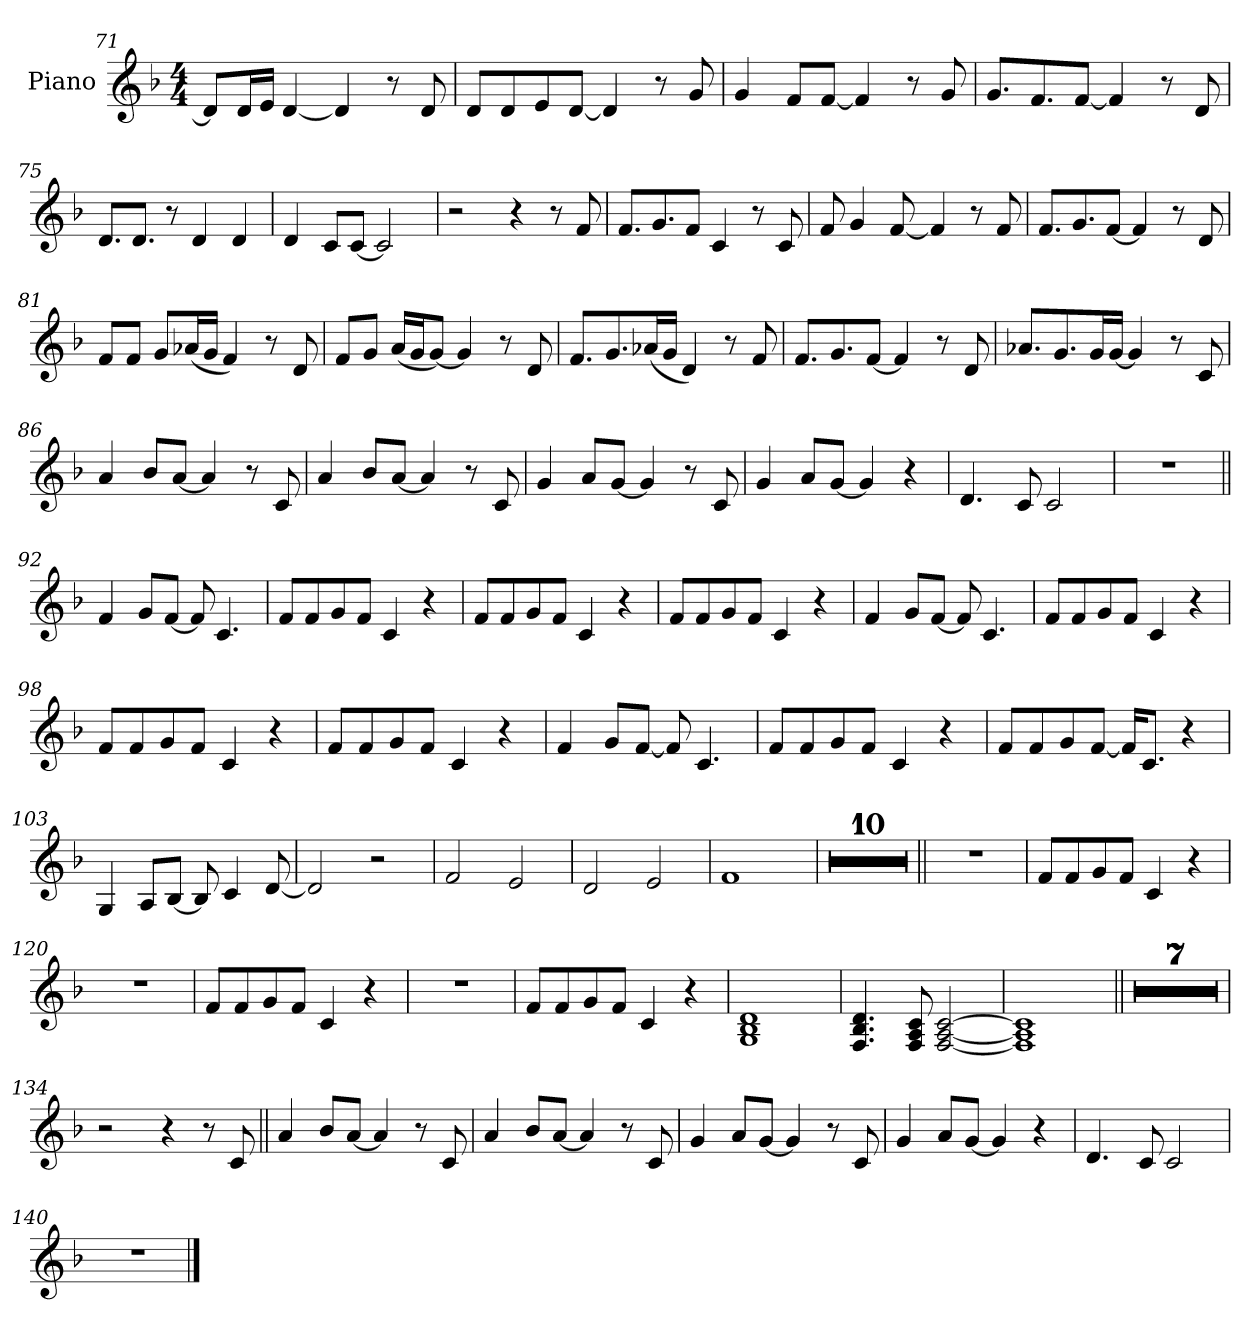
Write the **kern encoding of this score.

**kern
*part1
*staff1
*I"Piano
*I'Pno.
*clefG2
*k[b-]
*M4/4
=71
8dL]
16dL
16eJJ
[4d
4d]
8r
8d
=72
8dL
8d
8e
[8dJ
4d]
8r
8g
=73
4g
8fL
[>8fJ
4f]
8r
8g
=74
8.gL
8.f
[>8fJ
4f]
8r
8d
=75
8.dL
8.dJ
8r
4d
4d
=76
4d
8cL
[8cJ
2c]
=77
2r
4r
8r
8f
=78
8.fL
8.g
8fJ
4c
8r
8c
=79
8f
4g
[>8f
4f]
8r
8f
=80
8.fL
8.g
[>8fJ
4f]
8r
8d
=81
8fL
8fJ
8gL
(>16a-XL
16gJJ
4f)
8r
8d
=82
8fL
8gJ
(16aLL
16gJ
[8gJ)
4g]
8r
8d
=83
8.fL
8.g
(16a-XL
16gJJ
4d)
8r
8f
=84
8.fL
8.g
[8fJ
4f]
8r
8d
=85
8.a-XL
8.g
16gL
[16gJJ
4g]
8r
8c
=86
4a
8b-L
[8aJ
4a]
8r
8c
=87
4a
8b-L
[8aJ
4a]
8r
8c
=88
4g
8aL
[8gJ
4g]
8r
8c
=89
4g
8aL
[8gJ
4g]
4r
=90
4.d
8c
2c
=91
1r
=92||
4f
8gL
[8fJ
8f]
4.c
=93
8fL
8f
8g
8fJ
4c
4r
=94
8fL
8f
8g
8fJ
4c
4r
=95
8fL
8f
8g
8fJ
4c
4r
=96
4f
8gL
[8fJ
8f]
4.c
=97
8fL
8f
8g
8fJ
4c
4r
=98
8fL
8f
8g
8fJ
4c
4r
=99
8fL
8f
8g
8fJ
4c
4r
=100
4f
8gL
[8fJ
8f]
4.c
=101
8fL
8f
8g
8fJ
4c
4r
=102
8fL
8f
8g
[8fJ
16fKL]
8.cJ
4r
=103
4G
8AL
[8B-J
8B-]
4c
[8d
=104
2d]
2r
=105
2f
2e
=106
2d
2e
=107
1f
=108
1r
=109
1r
=110
1r
=111
1r
=112
1r
=113
1r
=114
1r
=115
1r
=116
1r
=117
1r
=118||
1r
=119
8fL
8f
8g
8fJ
4c
4r
=120
1r
=121
8fL
8f
8g
8fJ
4c
4r
=122
1r
=123
8fL
8f
8g
8fJ
4c
4r
=124
1G! 1B-! 1d!
=125
4.F! 4.B-! 4.d!
8F! 8A! 8c!
[2F! [2A! [2c!
=126
1F!] 1A!] 1c!]
=127||
1r
=128
1r
=129
1r
=130
1r
=131
1r
=132
1r
=133
1r
=134
2r
4r
8r
8c
=135||
4a
8b-L
[8aJ
4a]
8r
8c
=136
4a
8b-L
[8aJ
4a]
8r
8c
=137
4g
8aL
[8gJ
4g]
8r
8c
=138
4g
8aL
[8gJ
4g]
4r
=139
4.d
8c
2c
=140
1r
==
*-
